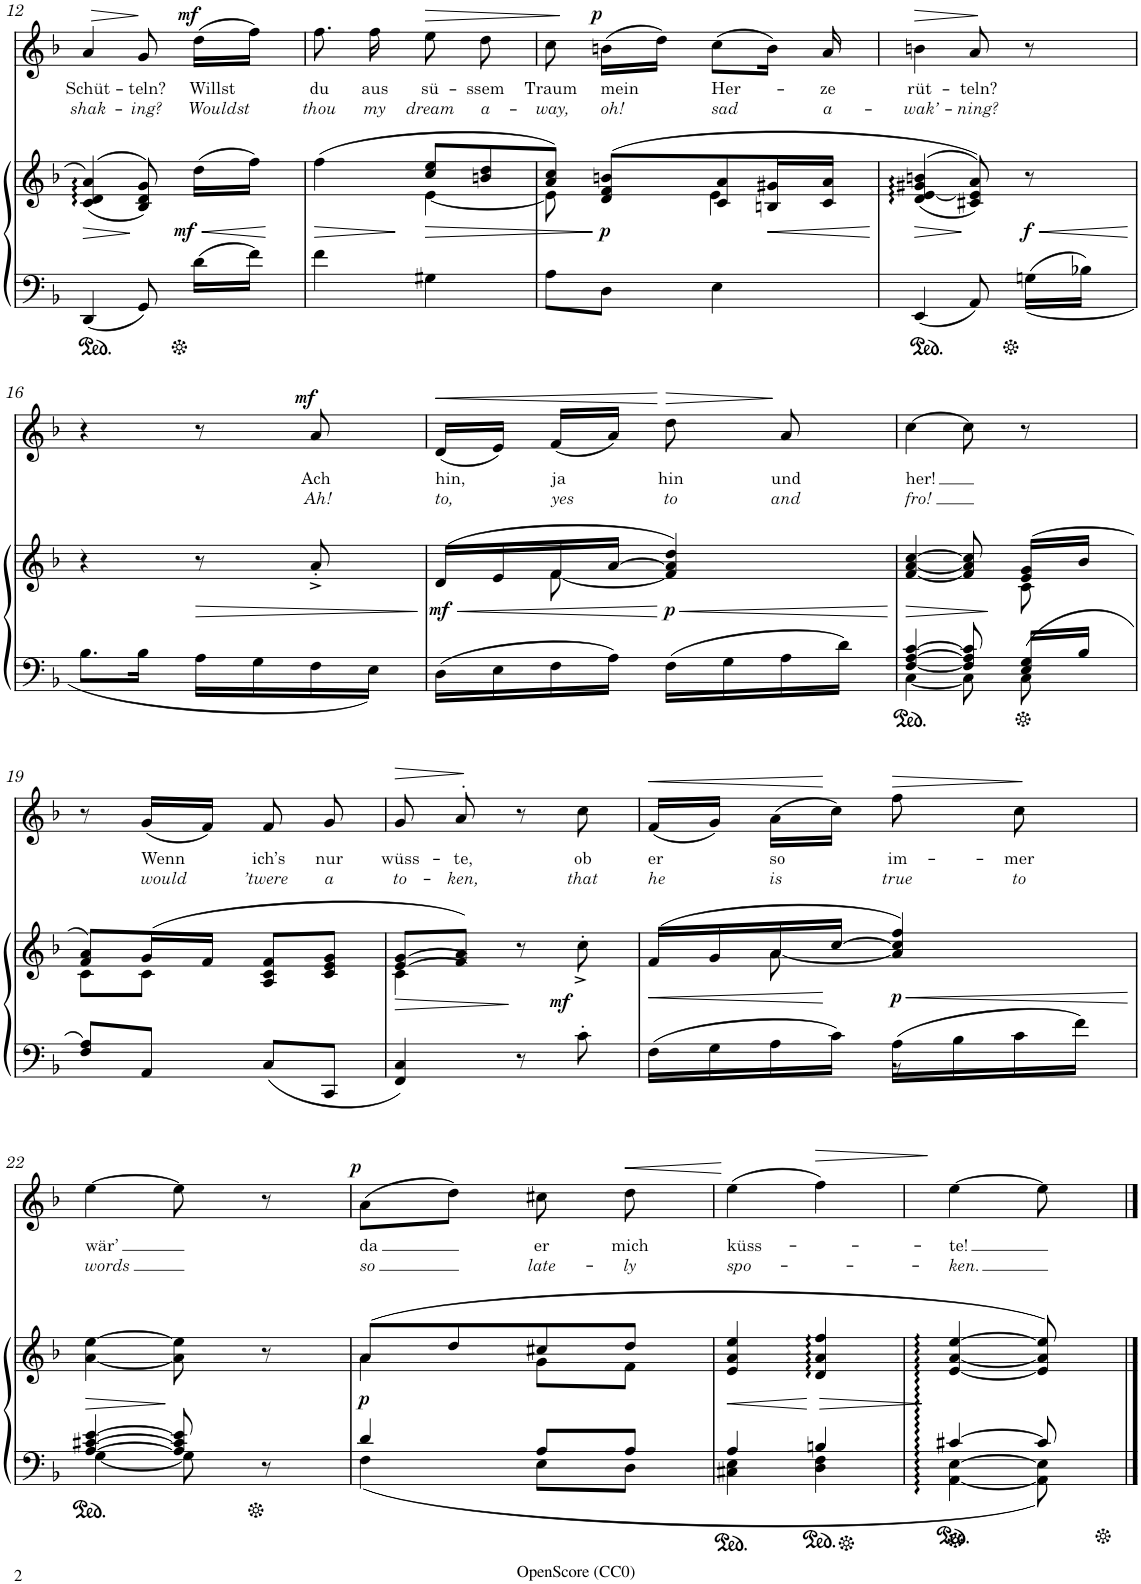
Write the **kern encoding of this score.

**kern	**kern	**dynam	**kern	**text	**text	**dynam
*part2	*part2	*part2	*part1	*part1	*part1	*part1
*staff3	*staff2	*staff2/3	*staff1	*staff1	*staff1	*staff1
*I"Pianoforte	*	*	*I"Singstimme Voice	*	*	*
*I'Pno	*	*	*	*	*	*
!!LO:PB:g=z
*clefF4	*clefG2	*	*clefG2	*	*	*
*k[b-]	*k[b-]	*	*k[b-]	*	*	*
*M2/4	*M2/4	*	*M2/4	*	*	*
=12	=12	=12	=12	=12	=12	=12
!	!	!LO:HP:b	!	!LO:LY:b	!LO:LY:b	!LO:HP:b
4DD/	(>(4c/:: 4d/:: 4a/::	>	4a/	Schüt-	shak-	>
!	!	!	!	!LO:LY:b	!LO:LY:b	!
8GG/	8B-/ 8d/ 8g/))	]	8g/	-teln?	-ing?	]
!	!	!LO:HP:b	!	!LO:LY:b	!LO:LY:b	!
!	!	!LO:DY:n=1:b	!	!	!	!LO:DY:a
16d\LL	(16dd\LL	< mf	(16dd\LL	Willst	Wouldst	mf
16f\JJ	16ff\JJ)	[	16ff\JJ)	.	.	.
=13	=13	=13	=13	=13	=13	=13
!	!	!LO:HP:b	!	!LO:LY:b	!LO:LY:b	!
*	*^	*	*	*	*	*
4f\	(4ff\	4ryy	>	8.ff\	du	thou	.
!	!	!	!	!	!LO:LY:b	!LO:LY:b	!
.	.	.	.	16ff\	aus	my	.
!	!	!	!LO:HP:n=1:b	!	!LO:LY:b	!LO:LY:b	!LO:HP:b
4G#X\	8cc/ 8ee/L	[4e\	] >	8ee\	sü-	dream	>
!	!	!	!	!	!LO:LY:b	!LO:LY:b	!
.	8bn/ 8dd/	.	.	8dd\	-ssem	a-	.
=14	=14	=14	=14	=14	=14	=14	=14
!	!	!	!	!	!LO:LY:b	!LO:LY:b	!
8A\L	8a/ 8cc/J)	8e\]	.	8cc\	Traum	-way,	.
!	!	!	!LO:DY:n=1:b	!	!LO:LY:b	!LO:LY:b	!LO:DY:n=1:a
8D\J	(8d/ 8f/ 8bn/L	8ryy	] p	(16bn\LL	mein	oh!	] p
.	.	.	.	16dd\JJ)	.	.	.
!	!	!	!	!	!LO:LY:b	!LO:LY:b	!
4E\	8c/ 8a/	4e\	.	(8cc\L	Her-	sad	.
!	!	!	!LO:HP:b	!	!	!	!
.	16Bn/ 16g#X/L	.	<	16b\Jk)	.	.	.
!	!	!	!	!	!LO:LY:b	!LO:LY:b	!
.	16c/ 16a/JJ	.	.	16a/	-ze	a-	.
*	*v	*v	*	*	*	*	*
.	.	[	.	.	.	.
=15	=15	=15	=15	=15	=15	=15
!	!	!LO:HP:b	!	!LO:LY:b	!LO:LY:b	!LO:HP:b
4EE/	(>(<4d/:: [4e/:: 4g#X/:: 4bn/::	>	4bn\	rüt-	-wak’-	>
!	!	!	!	!LO:LY:b	!LO:LY:b	!
8AA'~/	8c#X/'~ 8e/]'~ 8a/'~)))	]	8a'~/	-teln?	-ning?	]
!	!	!LO:HP:b	!	!	!	!
!	!	!LO:DY:n=1:b	!	!	!	!
16Gn\LL	8r	< f	8r	.	.	.
16B-X\JJ	.	.	.	.	.	.
.	.	[	.	.	.	.
!!LO:LB:g=z
=16	=16	=16	=16	=16	=16	=16
8.B-\L	4r	.	4r	.	.	.
16B-\Jk	.	.	.	.	.	.
!	!	!LO:HP:b	!	!	!	!
16A\LL	8r	>	8r	.	.	.
16G\	.	.	.	.	.	.
!	!	!	!	!LO:LY:b	!LO:LY:b	!LO:DY:a
16F\	8a'^/	.	8a/	Ach	Ah!	mf
16E\JJ	.	.	.	.	.	.
.	.	]	.	.	.	.
=17	=17	=17	=17	=17	=17	=17
!	!	!LO:HP:b	!	!LO:LY:b	!LO:LY:b	!LO:HP:b
*	*^	*	*	*	*	*
!	!	!	!LO:DY:n=1:b	!	!	!	!
16D\LL	(16d/LL	8ryy	< mf	(16d/LL	hin,	to,	<
16E\	16e/	.	.	16e/JJ)	.	.	.
!	!	!	!	!	!LO:LY:b	!LO:LY:b	!
16F\	16f/	[8f\	.	(16f/LL	ja	yes	.
16A\JJ	[16a/JJ	.	.	16a/JJ)	.	.	.
!	!	!	!LO:HP:n=1:b	!	!LO:LY:b	!LO:LY:b	!LO:HP:n=1:b
!	!	!	!LO:DY:n=2:b	!	!	!	!
16F\LL	4f/] 4a/] 4dd/)	4ryy	[ < p	8dd\	hin	to	[ >
16G\	.	.	.	.	.	.	.
!	!	!	!	!	!LO:LY:b	!LO:LY:b	!
16A\	.	.	.	8a/	und	and	]
16d\JJ	.	.	.	.	.	.	.
*	*v	*v	*	*	*	*	*
.	.	[	.	.	.	.
=18	=18	=18	=18	=18	=18	=18
*^	*	*	*	*	*	*
!	!	!	!LO:HP:b	!	!LO:LY:b	!LO:LY:b	!
*	*	*^	*	*	*	*	*
[<4F/ [4A/ [4c/	[4C\	[4f/ [4a/ [4cc/	4.ryy	>	[4cc\	her!	fro!	.
8F/] 8A/] 8c/]	8C\]	8f/] 8a/] 8cc/]	.	.	8cc\]	.	.	.
8C\	16E/ 16G/LL	(16e/ 16g/LL	8c\	]	8r	.	.	.
.	16B-/JJ	16b-/JJ	.	.	.	.	.	.
*v	*v	*	*	*	*	*	*	*
!!LO:LB:g=z
=19	=19	=19	=19	=19	=19	=19	=19
8F/ 8A/L	8f/ 8a/L)	8c\L	.	8r	.	.	.
!	!	!	!	!	!LO:LY:b	!LO:LY:b	!
8AA/J	(16g/L	8c\J	.	(16g/LL	Wenn	would	.
.	16f/JJ	.	.	16f/JJ)	.	.	.
!	!	!	!	!	!LO:LY:b	!LO:LY:b	!
8C/L	8A/ 8c/ 8f/L	4ryy	.	8f/	ich’s	’twere	.
!	!	!	!	!	!LO:LY:b	!LO:LY:b	!
8CC/J	8c/ 8e/ 8g/J	.	.	8g/	nur	a	.
=20	=20	=20	=20	=20	=20	=20	=20
!	!	!	!LO:HP:b	!	!LO:LY:b	!LO:LY:b	!LO:HP:b
4FF/ 4C/	((>8e/ 8g/L	4c\	>	8g/	wüss-	to-	>
!	!	!	!	!	!LO:LY:b	!LO:LY:b	!
.	8f/ 8a/J)))	.	.	8a'>/	-te,	-ken,	]
8r	8r	4ryy	]	8r	.	.	.
!	!	!	!LO:DY:b	!	!LO:LY:b	!LO:LY:b	!
8c'\	8cc'^<\	.	mf	8cc\	ob	that	.
=21	=21	=21	=21	=21	=21	=21	=21
*^	*	*	*	*	*	*	*
!	!	!	!	!LO:HP:b	!	!LO:LY:b	!LO:LY:b	!LO:HP:b
16F\LL	4ryy	(16f/LL	8ryy	<	(16f/LL	er	he	<
16G\	.	16g/	.	.	16g/JJ)	.	.	.
!	!	!	!	!	!	!LO:LY:b	!LO:LY:b	!
16A\	.	16a/	[8a\	.	(16a\LL	so	is	.
16c\JJ	.	[16cc/JJ	.	[	16cc\JJ)	.	.	[
!	!	!	!	!LO:HP:b	!	!LO:LY:b	!LO:LY:b	!LO:HP:b
!	!	!	!	!LO:DY:n=1:b	!	!	!	!
16A\LL	8r	4a/] 4cc/] 4ff/)	4ryy	< p	8ff\	im-	true	>
16B-\	.	.	.	.	.	.	.	.
!	!	!	!	!	!	!LO:LY:b	!LO:LY:b	!
16c\	8ryy	.	.	.	8cc\	-mer	to	]
16f\JJ	.	.	.	.	.	.	.	.
*v	*v	*	*	*	*	*	*	*
*	*v	*v	*	*	*	*	*
.	.	[	.	.	.	.
!!LO:LB:g=z
=22	=22	=22	=22	=22	=22	=22
*^	*	*	*	*	*	*
!	!	!	!LO:HP:b	!	!LO:LY:b	!LO:LY:b	!
[4A/ [4c#X/ [4e/	[4G\	[4a\ [4ee\	>	[4ee\	wär’	words	.
8A/] 8c#/] 8e/]	8G\]	8a\] 8ee\]	]	8ee\]	.	.	.
8r	8ryy	8r	.	8r	.	.	.
=23	=23	=23	=23	=23	=23	=23	=23
*	*	*^	*	*	*	*	*
!	!	!	!	!LO:DY:b	!	!LO:LY:b	!LO:LY:b	!LO:DY:a
4d/	4F\	(8a/L	4a\	p	(8a\L	da	so	p
.	.	8dd/	.	.	8dd\J)	.	.	.
!	!	!	!	!	!	!LO:LY:b	!LO:LY:b	!
8A/L	8E\L	8cc#X/	8g\L	.	8cc#X\	er	late-	.
!	!	!	!	!	!	!LO:LY:b	!LO:LY:b	!LO:HP:b
8A/J	8D\J	8dd/J	8f\J	.	8dd\	mich	-ly	<
*v	*v	*	*	*	*	*	*	*
*	*v	*v	*	*	*	*	*
.	.	.	.	.	.	[
=24	=24	=24	=24	=24	=24	=24
*^	*	*	*	*	*	*
!	!	!	!LO:HP:b	!	!LO:LY:b	!LO:LY:b	!
4A/	4C#X\ 4E\	4e/ 4a/ 4ee/	<	(4ee\	küss-	spo-	.
!	!	!	!LO:HP:n=1:b	!	!	!	!LO:HP:b
4Bn/	4D\ 4F\	4d/:: 4a/:: 4ff/::	[ >	4ff\)	.	.	>
*v	*v	*	*	*	*	*	*
.	.	]	.	.	.	]
=25	=25	=25	=25	=25	=25	=25
*^	*	*	*	*	*	*
!	!	!	!	!	!LO:LY:b	!LO:LY:b	!
[4c#X::/	[4AA\ [>4E\	[4e/::;< [4a/::;< [4ee/::;<	.	[4ee\	-te!	-ken.	.
8c#/]	8AA\] 8E\]	8e/] 8a/] 8ee/])	.	8ee\]	.	.	.
*v	*v	*	*	*	*	*	*
==	==	==	==	==	==	==
*-	*-	*-	*-	*-	*-	*-
